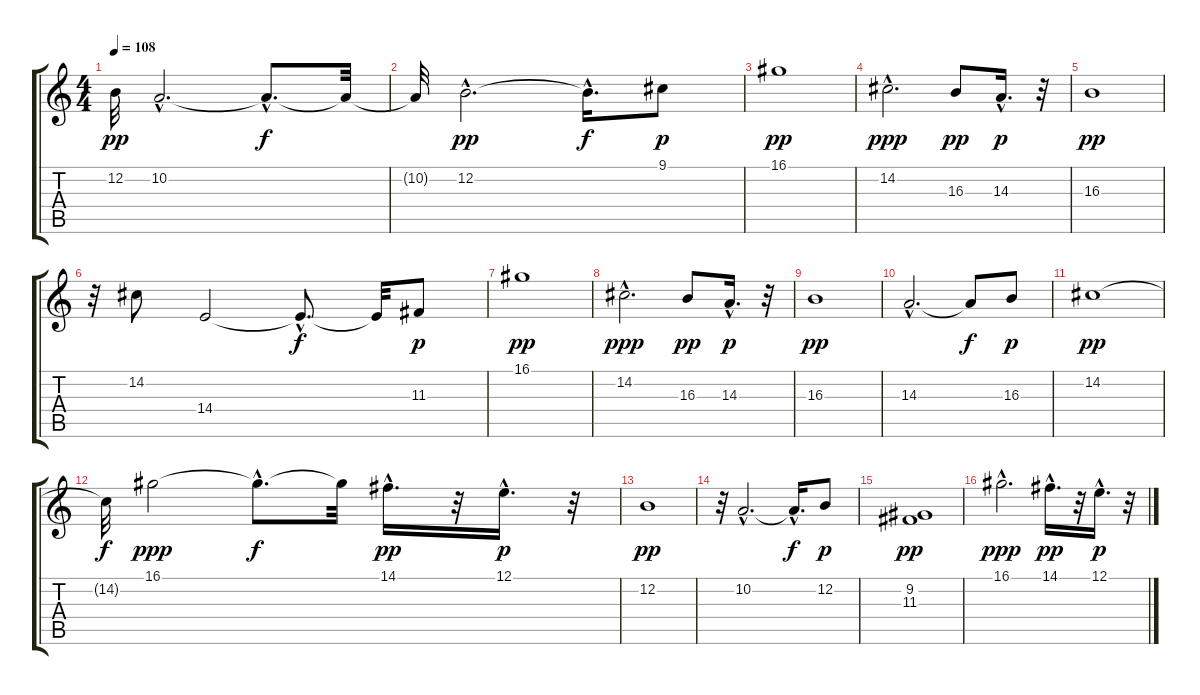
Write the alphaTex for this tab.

\track "" {instrument stringensemble2}
\staff {score tabs}
\tuning (E4 B3 G3 D3 A2 E2) {hide}
\ts (4 4)
\tempo 108
\clef g2
\ks c
12.2.32{dy pp} 10.2{hac}.2{d} 10.2{hac t}.8{d dy f} 10.2{t}.32 |
10.2{t}.32 12.2{hac}.2{d dy pp} 12.2{hac t}.16{d dy f} 9.1.8{dy p} |
16.1.1{dy pp} |
14.2{hac}.2{d dy ppp} 16.3.8{dy pp} 14.3{hac}.16{d dy p} r.32 |
16.3.1{dy pp} |
r.32 14.2.8 14.4.2 14.4{hac t}.8{d dy f} 14.4{t}.32 11.3.8{dy p} |
16.1.1{dy pp} |
14.2{hac}.2{d dy ppp} 16.3.8{dy pp} 14.3{hac}.16{d dy p} r.32 |
16.3.1{dy pp} |
14.3{hac}.2{d} 14.3{t}.8{dy f} 16.3.8{dy p} |
14.2.1{dy pp} |
14.2{t}.32{dy f} 16.1.2{dy ppp} 16.1{hac t}.8{d dy f} 16.1{t}.32 14.1{hac}.16{d dy pp} r.32 12.1{hac}.16{d dy p} r.32 |
12.2.1{dy pp} |
r.32 10.2{hac}.2{d} 10.2{hac t}.16{d dy f} 12.2.8{dy p} |
(9.2 11.3).1{dy pp} |
16.1{hac}.2{d dy ppp} 14.1{hac}.16{d dy pp} r.32 12.1{hac}.16{d dy p} r.32
